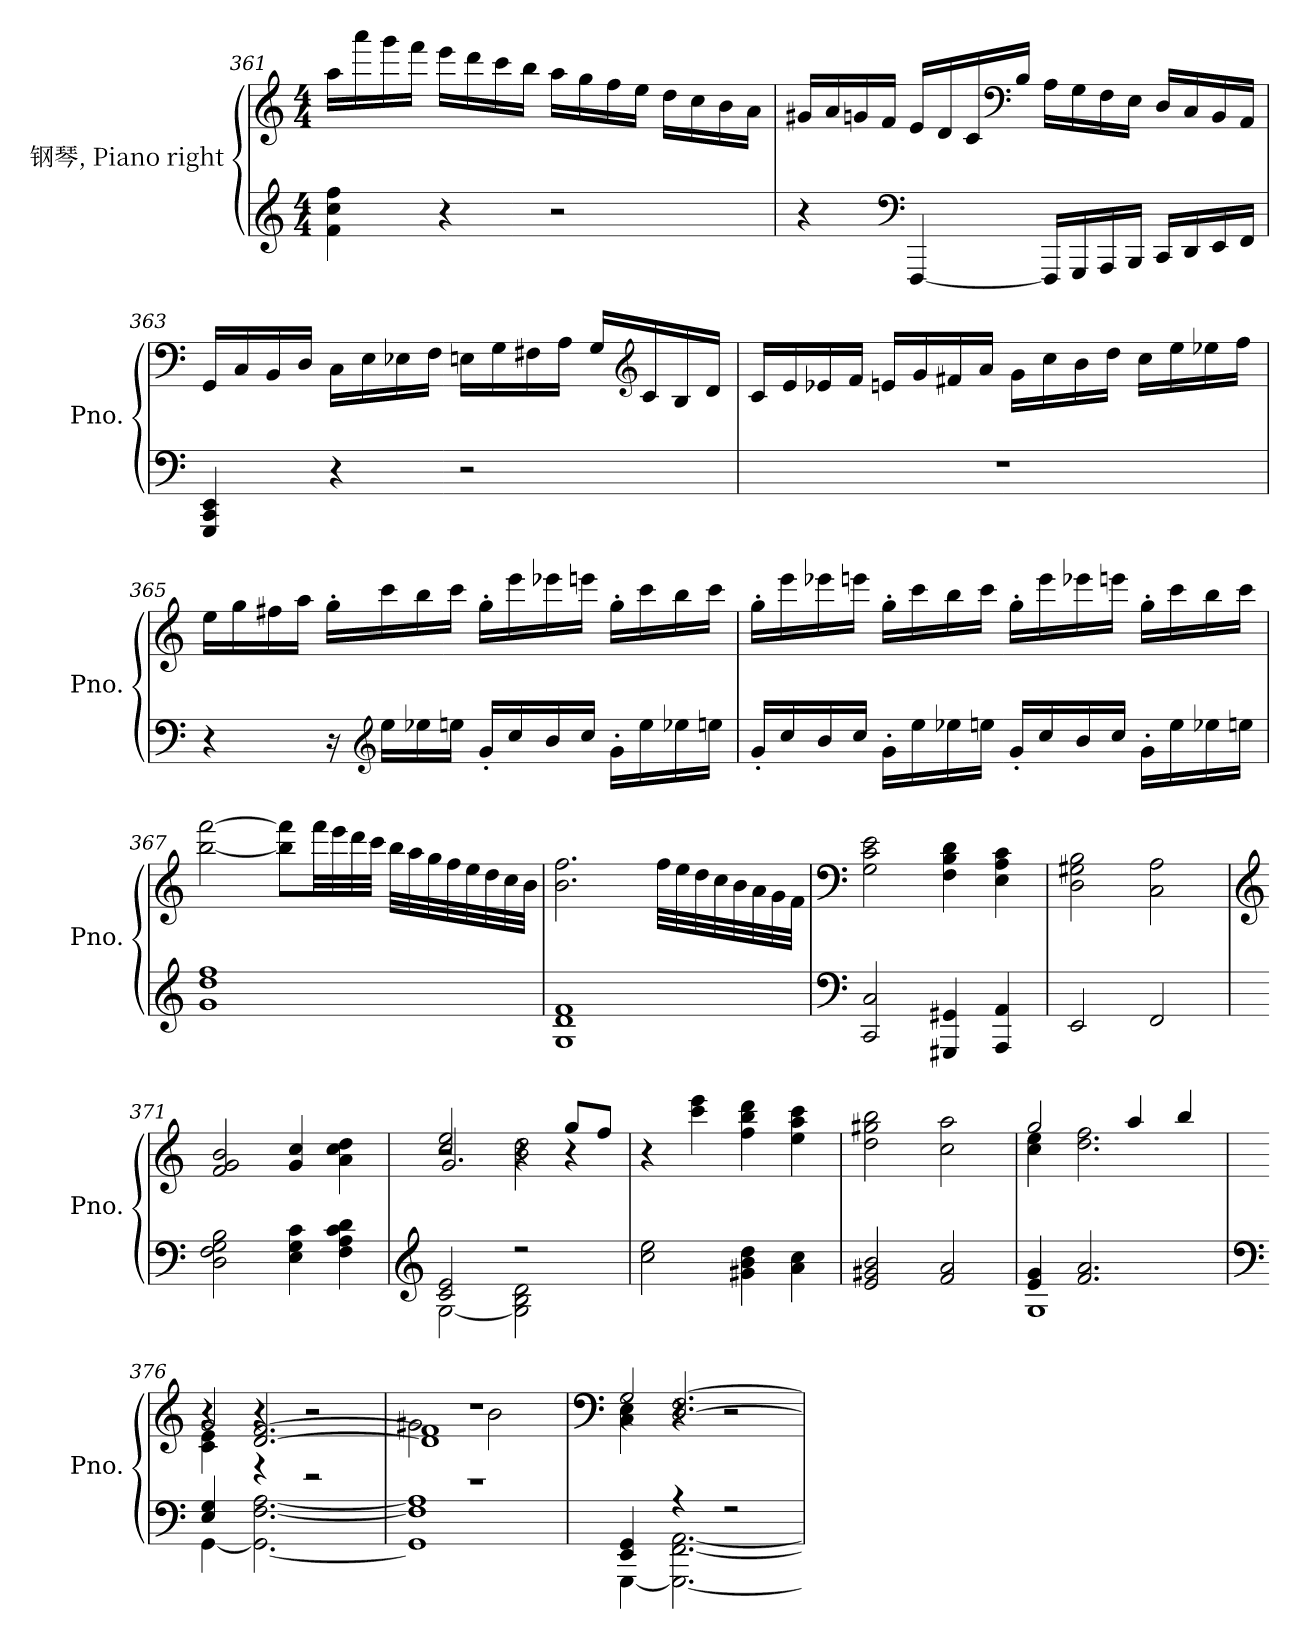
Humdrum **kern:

**kern	**kern
*part1	*part1
*staff2	*staff1
*I"钢琴, Piano right	*
*I'Pno.	*
*clefG2	*clefG2
*k[]	*k[]
*M4/4	*M4/4
*MM149	*MM149
=361	=361
4f\ 4cc\ 4ff\	16aa\LL
*	*MM160
.	16aaa\
.	16ggg\
.	16fff\JJ
4r	16eee\LL
.	16ddd\
.	16ccc\
.	16bb\JJ
2r	16aa\LL
.	16gg\
.	16ff\
.	16ee\JJ
.	16dd\LL
.	16cc\
.	16b\
.	16a\JJ
!!LO:PB:g=z
=362	=362
4r	16g#X/LL
.	16a/
.	16gn/
.	16f/JJ
*clefF4	*
[4FFF/	16e/LL
.	16d/
.	16c/
*	*clefF4
.	16B/JJ
16FFF/LL]	16A\LL
16GGG/	16G\
16AAA/	16F\
16BBB/JJ	16E\JJ
16CC/LL	16D/LL
16DD/	16C/
16EE/	16BB/
16FF/JJ	16AA/JJ
=363	=363
4GGG/ 4CC/ 4EE/	16GG/LL
.	16C/
.	16BB/
.	16D/JJ
4r	16C\LL
.	16E\
.	16E-X\
.	16F\JJ
2r	16En\LL
.	16G\
.	16F#X\
.	16A\JJ
.	16G/LL
*	*clefG2
.	16c/
.	16B/
.	16d/JJ
!!LO:LB:g=z
=364	=364
*	*MM160
1r	16c/LL
.	16e/
.	16e-X/
.	16f/JJ
.	16en/LL
.	16g/
.	16f#X/
.	16a/JJ
.	16g\LL
.	16cc\
.	16b\
.	16dd\JJ
.	16cc\LL
.	16ee\
.	16ee-X\
.	16ff\JJ
=365	=365
4r	16ee\LL
.	16gg\
.	16ff#X\
*	*MM140
.	16aa\JJ
*	*MM160
16r	16gg'\LL
*clefG2	*
16ee\LL	16ccc\
16ee-X\	16bb\
*	*MM146
16een\JJ	16ccc\JJ
*	*MM160
16g'/LL	16gg'\LL
16cc/	16eee\
16b/	16eee-X\
*	*MM150
16cc/JJ	16eeen\JJ
*	*MM160
16g'\LL	16gg'\LL
16ee\	16ccc\
16ee-X\	16bb\
*	*MM151
16een\JJ	16ccc\JJ
!!LO:LB:g=z
=366	=366
*	*MM160
16g'/LL	16gg'\LL
16cc/	16eee\
16b/	16eee-X\
*	*MM152
16cc/JJ	16eeen\JJ
*	*MM160
16g'\LL	16gg'\LL
16ee\	16ccc\
16ee-X\	16bb\
*	*MM152
16een\JJ	16ccc\JJ
*	*MM159
16g'/LL	16gg'\LL
16cc/	16eee\
16b/	16eee-X\
16cc/JJ	16eeen\JJ
*	*MM160
16g'\LL	16gg'\LL
*	*MM155
16ee\	16ccc\
*	*MM147
16ee-X\	16bb\
*	*MM117
16een\JJ	16ccc\JJ
=367	=367
*	*MM101
1g 1dd 1ff	[2bb\ [2fff\
.	8bb\] 8fff\]L
.	32fff\LL
.	32eee\
.	32ddd\
.	32ccc\JJJ
.	32bb\LLL
.	32aa\
.	32gg\
.	32ff\
.	32ee\
.	32dd\
*	*MM105
.	32cc\
*	*MM96
.	32b\JJJ
=368	=368
*	*MM96
1G 1d 1f	2.b\ 2.ff\
.	32ff\LLL
*	*MM89
.	32ee\
*	*MM87
.	32dd\
*	*MM85
.	32cc\
*	*MM83
.	32b\
*	*MM80
.	32a\
*	*MM73
.	32g\
*	*MM66
.	32f\JJJ
!!LO:LB:g=z
=369	=369
*clefF4	*clefF4
*	*MM135
2CC/ 2C/	2G\ 2c\ 2e\
*	*MM138
4GGG#X/ 4GG#X/	4F\ 4B\ 4d\
*	*MM130
4AAA/ 4AA/	4E\ 4A\ 4c\
=370	=370
*	*MM134
2EE/	2D\ 2G#X\ 2B\
2FF/	2C\ 2A\
=371	=371
*	*clefG2
*	*MM133
2D\ 2F\ 2G\ 2B\	2f/ 2g/ 2b/
*	*MM136
4E\ 4G\ 4c\	4g/ 4cc/
*	*MM123
4F\ 4A\ 4c\ 4d\	4a\ 4cc\ 4dd\
=372	=372
*clefG2	*
*	*MM134
*^	*^
*	*	*	*^
2c/ 2e/	[2G\	2cc/ 2ee/	2r	2.g/
*	*	*MM133	*	*
2r	2G\] 2B\ 2d\	4r	2b\ 2dd\	.
*	*	*MM127	*	*
.	.	8gg/L	.	4r
.	.	8ff/J	.	.
*v	*v	*	*	*
*	*v	*v	*v
=373	=373
*	*MM137
2cc\ 2ee\	4r
.	4ccc\ 4eee\
*	*MM140
4g#X\ 4b\ 4dd\	4ff\ 4bb\ 4ddd\
*	*MM134
4a\ 4cc\	4ee\ 4aa\ 4ccc\
=374	=374
*	*MM138
2e/ 2g#X/ 2b/	2dd\ 2gg#X\ 2bb\
*	*MM133
2f/ 2a/	2cc\ 2aa\
=375	=375
*^	*^
4e/ 4g/	1G	2gg/	4cc\ 4ee\
*	*	*MM127	*
2.f/ 2.a/	.	.	2.dd\ 2.ff\
*	*	*MM113	*
.	.	4aa/	.
*	*	*MM46	*
.	.	4bb/	.
*	*	*v	*v
=376	=376	=376
*clefF4	*	*
*	*	*MM124
*	*	*^
*	*	*	*^
4E/ 4G/	[4GG\	2g/	4c\ 4e\	4r
*	*	*MM121	*	*
4r	2.GG\_ [2.F\ [2.A\	.	4r	[2.d/ [2.f/
2r	.	2r	2r	.
!!LO:LB:g=z	!!	!!
=377	=377	=377	=377	=377
*	*	*MM116	*	*
1r	1GG] 1F] 1A]	1r	2g#X\	1d] 1f]
*	*	*MM82	*	*
.	.	.	2b\	.
=378	=378	=378	=378	=378
*	*	*clefF4	*	*
*	*	*MM124	*	*
4EE/ 4GG/	[4GGG\	2G/	4C\ 4E\	4r
*	*	*MM121	*	*
4r	2.GGG\_ [2.FF\ [2.AA\	.	4r	[2.D/ [2.F/
2r	.	2r	2r	.
*v	*v	*	*	*
*	*v	*v	*v
=	=
*-	*-
